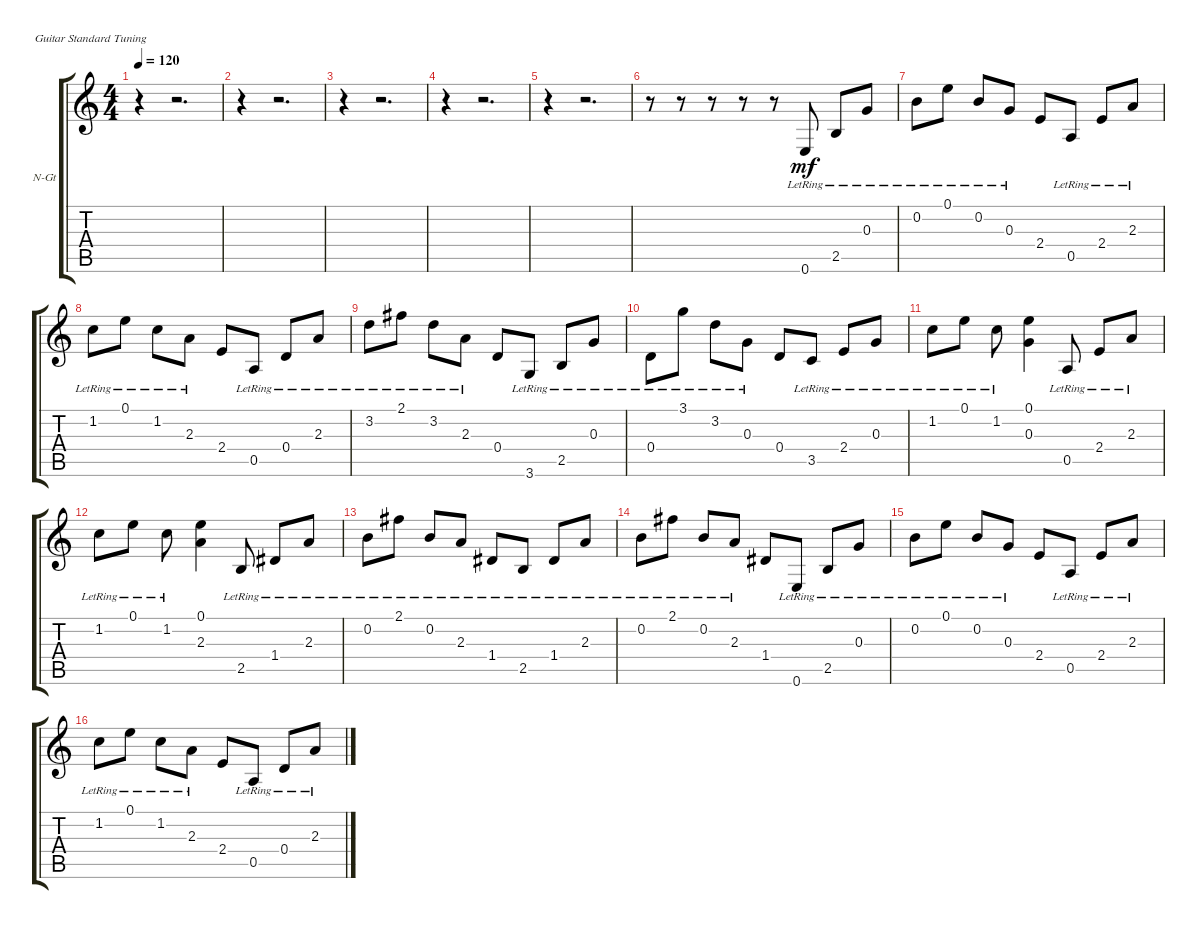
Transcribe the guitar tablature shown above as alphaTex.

\defaultSystemsLayout 4
\bracketExtendMode groupsimilarinstruments
\firstSystemTrackNameOrientation horizontal
\otherSystemsTrackNameOrientation horizontal
\track ("Nylon Guitar" "N-Gt") {instrument acousticguitarnylon}
\staff {score tabs}
\tuning (E4 B3 G3 D3 A2 E2)
\ts (4 4)
\tempo 120
\clef g2
\ks c
r.4{dy mf} r.2{d} |
r.4 r.2{d} |
r.4 r.2{d} |
r.4 r.2{d} |
r.4 r.2{d} |
r.8 r.8 r.8 r.8 r.8 0.6{lr}.8 2.5{lr}.8 0.3{lr}.8 |
0.2{lr}.8 0.1{lr}.8 0.2{lr}.8 0.3{lr}.8 2.4.8 0.5{lr}.8 2.4{lr}.8 2.3{lr}.8 |
1.2{lr}.8 0.1{lr}.8 1.2{lr}.8 2.3{lr}.8 2.4.8 0.5{lr}.8 0.4{lr}.8 2.3{lr}.8 |
3.2{lr}.8 2.1{lr}.8 3.2{lr}.8 2.3{lr}.8 0.4.8 3.6{lr}.8 2.5{lr}.8 0.3{lr}.8 |
0.4{lr}.8 3.1{lr}.8 3.2{lr}.8 0.3{lr}.8 0.4.8 3.5{lr}.8 2.4{lr}.8 0.3{lr}.8 |
1.2{lr}.8 0.1{lr}.8 1.2{lr}.8 (0.1 0.3).4 0.5{lr}.8 2.4{lr}.8 2.3{lr}.8 |
1.2{lr}.8 0.1{lr}.8 1.2{lr}.8 (0.1 2.3).4 2.5{lr}.8 1.4{lr}.8 2.3{lr}.8 |
0.2{lr}.8 2.1{lr}.8 0.2{lr}.8 2.3{lr}.8 1.4{lr}.8 2.5{lr}.8 1.4{lr}.8 2.3{lr}.8 |
0.2{lr}.8 2.1{lr}.8 0.2{lr}.8 2.3{lr}.8 1.4.8 0.6{lr}.8 2.5{lr}.8 0.3{lr}.8 |
0.2{lr}.8 0.1{lr}.8 0.2{lr}.8 0.3{lr}.8 2.4.8 0.5{lr}.8 2.4{lr}.8 2.3{lr}.8 |
1.2{lr}.8 0.1{lr}.8 1.2{lr}.8 2.3{lr}.8 2.4.8 0.5{lr}.8 0.4{lr}.8 2.3{lr}.8
